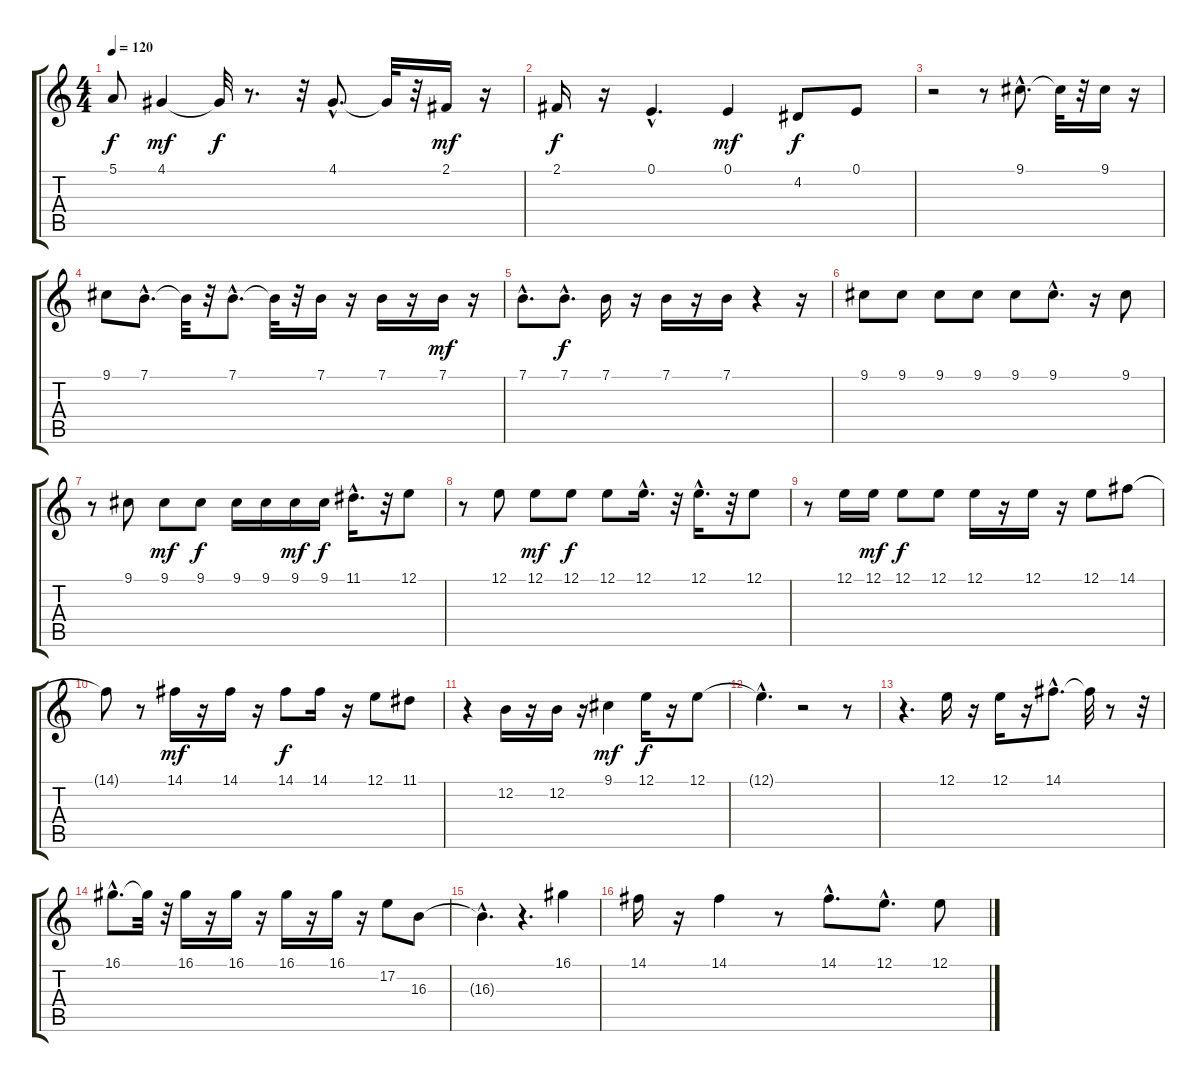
\track "" {instrument lead1square}
\staff {score tabs}
\tuning (E4 B3 G3 D3 A2 E2) {hide}
\ts (4 4)
\tempo 120
\clef g2
\ks c
5.1.8{dy f} 4.1.4{dy mf} 4.1{t}.32{dy f} r.8{d} r.32 4.1{hac}.8{d} 4.1{t}.32 r.32 2.1.16{dy mf} r.16 |
2.1.16{dy f} r.16 0.1{hac}.4{d} 0.1.4{dy mf} 4.2.8{dy f} 0.1.8 |
r.2 r.8 9.1{hac}.8{d} 9.1{t}.32 r.32 9.1.16 r.16 |
9.1.8 7.1{hac}.8{d} 7.1{t}.32 r.32 7.1{hac}.8{d} 7.1{t}.32 r.32 7.1.16 r.16 7.1.16 r.16 7.1.16{dy mf} r.16 |
7.1{hac}.8{d} 7.1{hac}.8{d dy f} 7.1.16 r.16 7.1.16 r.16 7.1.16 r.4 r.16 |
9.1.8 9.1.8 9.1.8 9.1.8 9.1.8 9.1{hac}.8{d} r.16 9.1.8 |
r.8 9.1.8 9.1.8{dy mf} 9.1.8{dy f} 9.1.16 9.1.16 9.1.16{dy mf} 9.1.16{dy f} 11.1{hac}.16{d} r.32 12.1.8 |
r.8 12.1.8 12.1.8{dy mf} 12.1.8{dy f} 12.1.8 12.1{hac}.16{d} r.32 12.1{hac}.16{d} r.32 12.1.8 |
r.8 12.1.16 12.1.16{dy mf} 12.1.8{dy f} 12.1.8 12.1.16 r.16 12.1.16 r.16 12.1.8 14.1.8 |
14.1{t}.8 r.8 14.1.16{dy mf} r.16 14.1.16 r.16 14.1.8{dy f} 14.1.16 r.16 12.1.8 11.1.8 |
r.4 12.2.16 r.16 12.2.16 r.16 9.1.4{dy mf} 12.1.16{dy f} r.16 12.1.8 |
12.1{hac t}.4{d} r.2 r.8 |
r.4{d} 12.1.16 r.16 12.1.16 r.16 14.1{hac}.8{d} 14.1{t}.32 r.8 r.32 |
16.1{hac}.8{d} 16.1{t}.32 r.32 16.1.16 r.16 16.1.16 r.16 16.1.16 r.16 16.1.16 r.16 17.2.8 16.3.8 |
16.3{hac t}.4{d} r.4{d} 16.1.4 |
14.1.16 r.16 14.1.4 r.8 14.1{hac}.8{d} 12.1{hac}.8{d} 12.1.8
